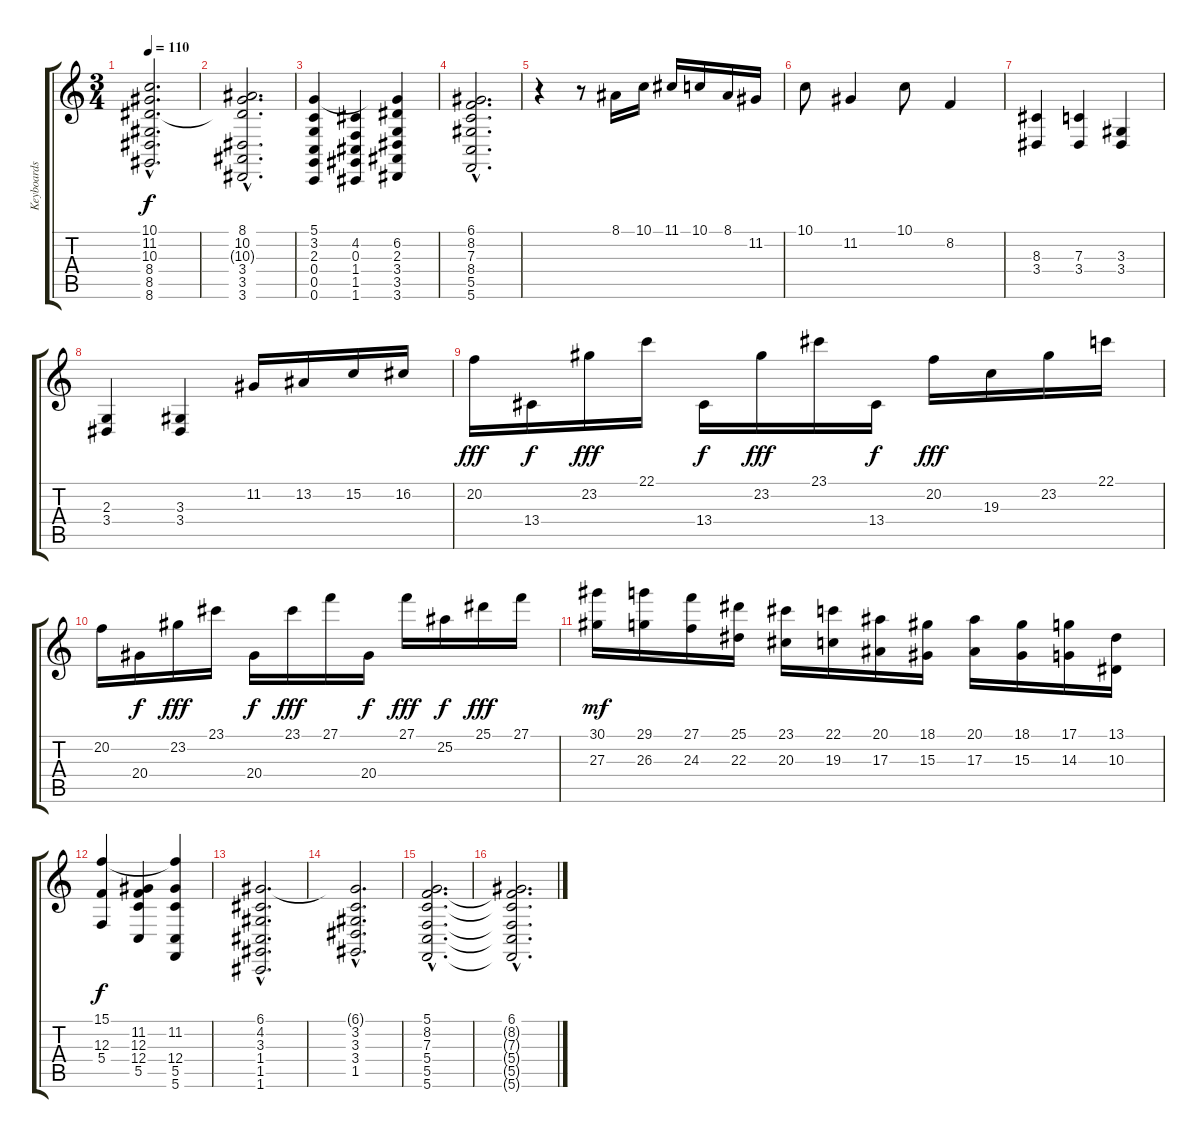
\track ("Keyboards" "Keyboards") {instrument stringensemble1}
\staff {score tabs}
\tuning (D4 A3 F3 C3 G2 C2) {hide}
\ts (3 4)
\tempo 110
\clef g2
\ks c
(10.1{hac} 11.2{hac} 10.3{hac} 8.4{hac} 8.5{hac} 8.6{hac}).2{d dy f} |
(8.1{hac} 10.2{hac} 10.3{hac t} 3.4{hac} 3.5{hac} 3.6{hac}).2{d} |
(5.1 3.2 2.3 0.4 0.5 0.6).4 (4.2 0.3 1.4 1.5 1.6).4 (5.1{t} 6.2 2.3 3.4 3.5 3.6).4 |
(6.1{hac} 8.2{hac} 7.3{hac} 8.4{hac} 5.5{hac} 5.6{hac}).2{d} |
r.4 r.8 8.1.16{volume 16 instrument tremolostrings} 10.1.16 11.1.16 10.1.16 8.1.16 11.2.16 |
10.1.8 11.2.4 10.1.8 8.2.4 |
(8.3 3.4).4 (7.3 3.4).4 (3.3 3.4).4 |
(2.3 3.4).4 (3.3 3.4).4 11.2.16 13.2.16 15.2.16 16.2.16 |
20.2.16{dy fff} 13.4.16{dy f} 23.2.16{dy fff} 22.1.16 13.4.16{dy f} 23.2.16{dy fff} 23.1.16 13.4.16{dy f} 20.2.16{dy fff} 19.3.16 23.2.16 22.1.16 |
20.2.16 20.4.16{dy f} 23.2.16{dy fff} 23.1.16 20.4.16{dy f} 23.1.16{dy fff} 27.1.16 20.4.16{dy f} 27.1.16{dy fff} 25.2.16{dy f} 25.1.16{dy fff} 27.1.16 |
(30.1 27.3).16{dy mf} (29.1 26.3).16 (27.1 24.3).16 (25.1 22.3).16 (23.1 20.3).16 (22.1 19.3).16 (20.1 17.3).16 (18.1 15.3).16 (20.1 17.3).16 (18.1 15.3).16 (17.1 14.3).16 (13.1 10.3).16 |
(15.1 12.3 5.4).4{dy f} (11.2 12.3 12.4 5.5).4 (15.1{t} 11.2 12.4 5.5 5.6).4 |
(6.1{hac} 4.2{hac} 3.3{hac} 1.4{hac} 1.5{hac} 1.6{hac}).2{d instrument stringensemble1} |
(6.1{hac t} 3.2{hac} 3.3{hac} 3.4{hac} 1.5{hac}).2{d} |
(5.1{hac} 8.2{hac} 7.3{hac} 5.4{hac} 5.5{hac} 5.6{hac}).2{d} |
(6.1{hac} 8.2{hac t} 7.3{hac t} 5.4{hac t} 5.5{hac t} 5.6{hac t}).2{d}
